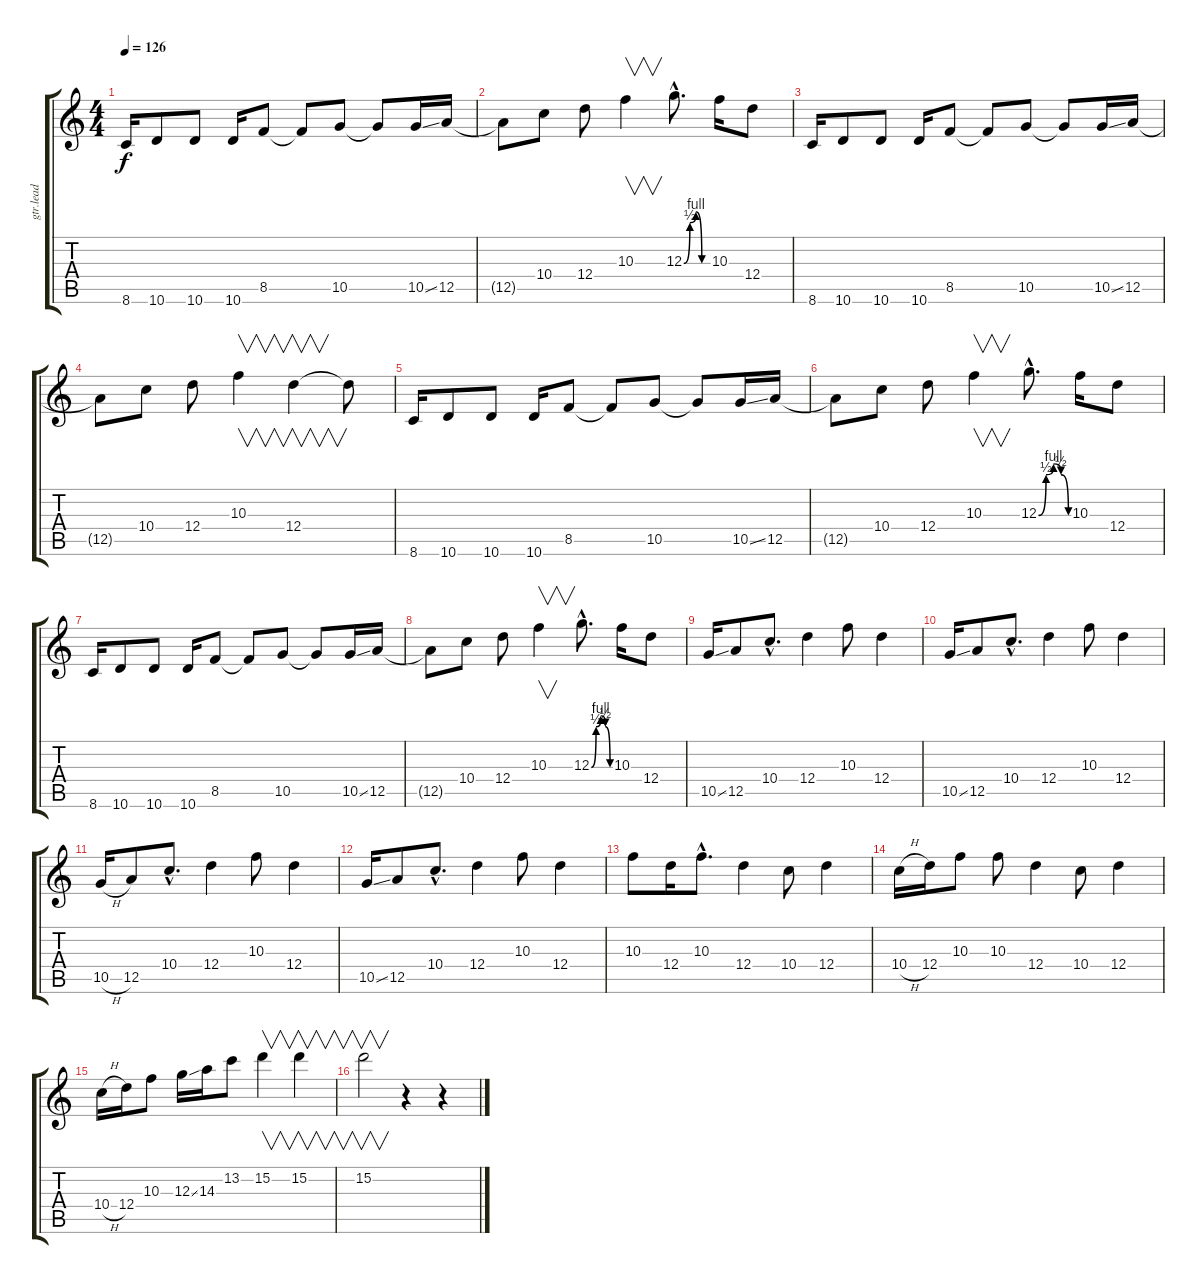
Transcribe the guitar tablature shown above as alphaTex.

\track ("gtr.lead" "gtr.lead") {instrument overdrivenguitar}
\staff {score tabs}
\tuning (E4 B3 G3 D3 A2 E2) {hide}
\ts (4 4)
\tempo 126
\clef g2
\ks c
8.6.16{dy f} 10.6.8 10.6.8 10.6.16 8.5.8 8.5{t}.8 10.5.8 10.5{t}.8 10.5{ss}.16 12.5.16 |
12.5{t}.8 10.4.8 12.4.8 10.3.4{v} 12.3{be (custom 0 0 15 2 30 4 45 0 60 0) hac}.8{d} 10.3.16 12.4.8 |
8.6.16 10.6.8 10.6.8 10.6.16 8.5.8 8.5{t}.8 10.5.8 10.5{t}.8 10.5{ss}.16 12.5.16 |
12.5{t}.8 10.4.8 12.4.8 10.3.4{v} 12.4.4{v} 12.4{t}.8 |
8.6.16 10.6.8 10.6.8 10.6.16 8.5.8 8.5{t}.8 10.5.8 10.5{t}.8 10.5{ss}.16 12.5.16 |
12.5{t}.8 10.4.8 12.4.8 10.3.4{v} 12.3{be (custom 0 0 15 2 30 4 45 2 60 0) hac}.8{d} 10.3.16 12.4.8 |
8.6.16 10.6.8 10.6.8 10.6.16 8.5.8 8.5{t}.8 10.5.8 10.5{t}.8 10.5{ss}.16 12.5.16 |
12.5{t}.8 10.4.8 12.4.8 10.3.4{v} 12.3{be (custom 0 0 15 2 30 4 45 2 60 0) hac}.8{d} 10.3.16 12.4.8 |
10.5{ss}.16 12.5.8 10.4{hac}.8{d} 12.4.4 10.3.8 12.4.4 |
10.5{ss}.16 12.5.8 10.4{hac}.8{d} 12.4.4 10.3.8 12.4.4 |
10.5{h}.16 12.5.8 10.4{hac}.8{d} 12.4.4 10.3.8 12.4.4 |
10.5{ss}.16 12.5.8 10.4{hac}.8{d} 12.4.4 10.3.8 12.4.4 |
10.3.8 12.4.16 10.3{hac}.8{d} 12.4.4 10.4.8 12.4.4 |
10.4{h}.16 12.4.16 10.3.8 10.3.8 12.4.4 10.4.8 12.4.4 |
10.4{h}.16 12.4.16 10.3.8 12.3{ss}.16 14.3.16 13.2.8 15.2.4{v} 15.2.4{v} |
15.2.2{v} r.4 r.4
